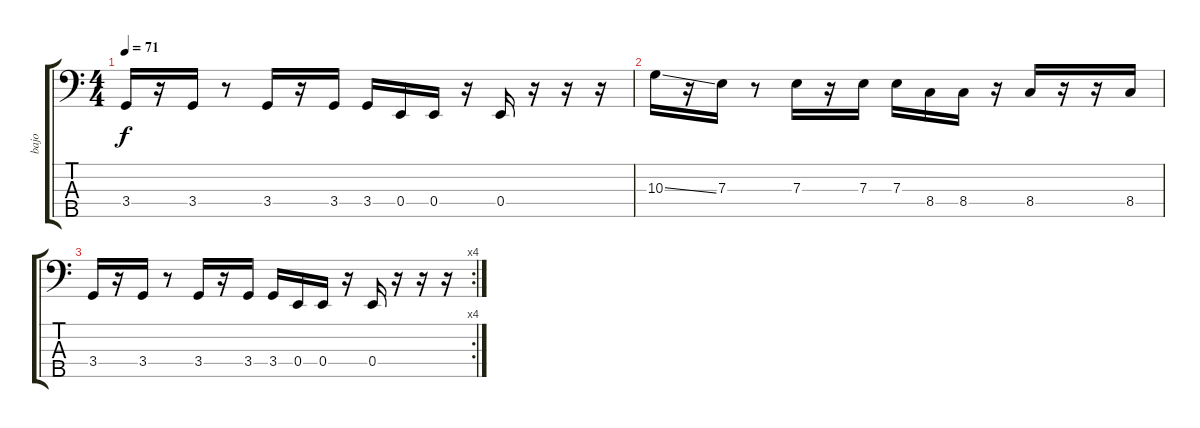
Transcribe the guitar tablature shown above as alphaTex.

\track ("bajo" "bajo") {instrument electricbassfinger}
\staff {score tabs}
\tuning (G2 D2 A1 E1 B0) {hide}
\ts (4 4)
\tempo 71
\clef f4
\ks c
3.4.16{dy f} r.16 3.4.16 r.8 3.4.16 r.16 3.4.16 3.4.16 0.4.16 0.4.16 r.16 0.4.16 r.16 r.16 r.16 |
10.3{ss}.16 r.16 7.3.16 r.8 7.3.16 r.16 7.3.16 7.3.16 8.4.16 8.4.16 r.16 8.4.16 r.16 r.16 8.4.16 |
\rc 4
3.4.16 r.16 3.4.16 r.8 3.4.16 r.16 3.4.16 3.4.16 0.4.16 0.4.16 r.16 0.4.16 r.16 r.16 r.16
